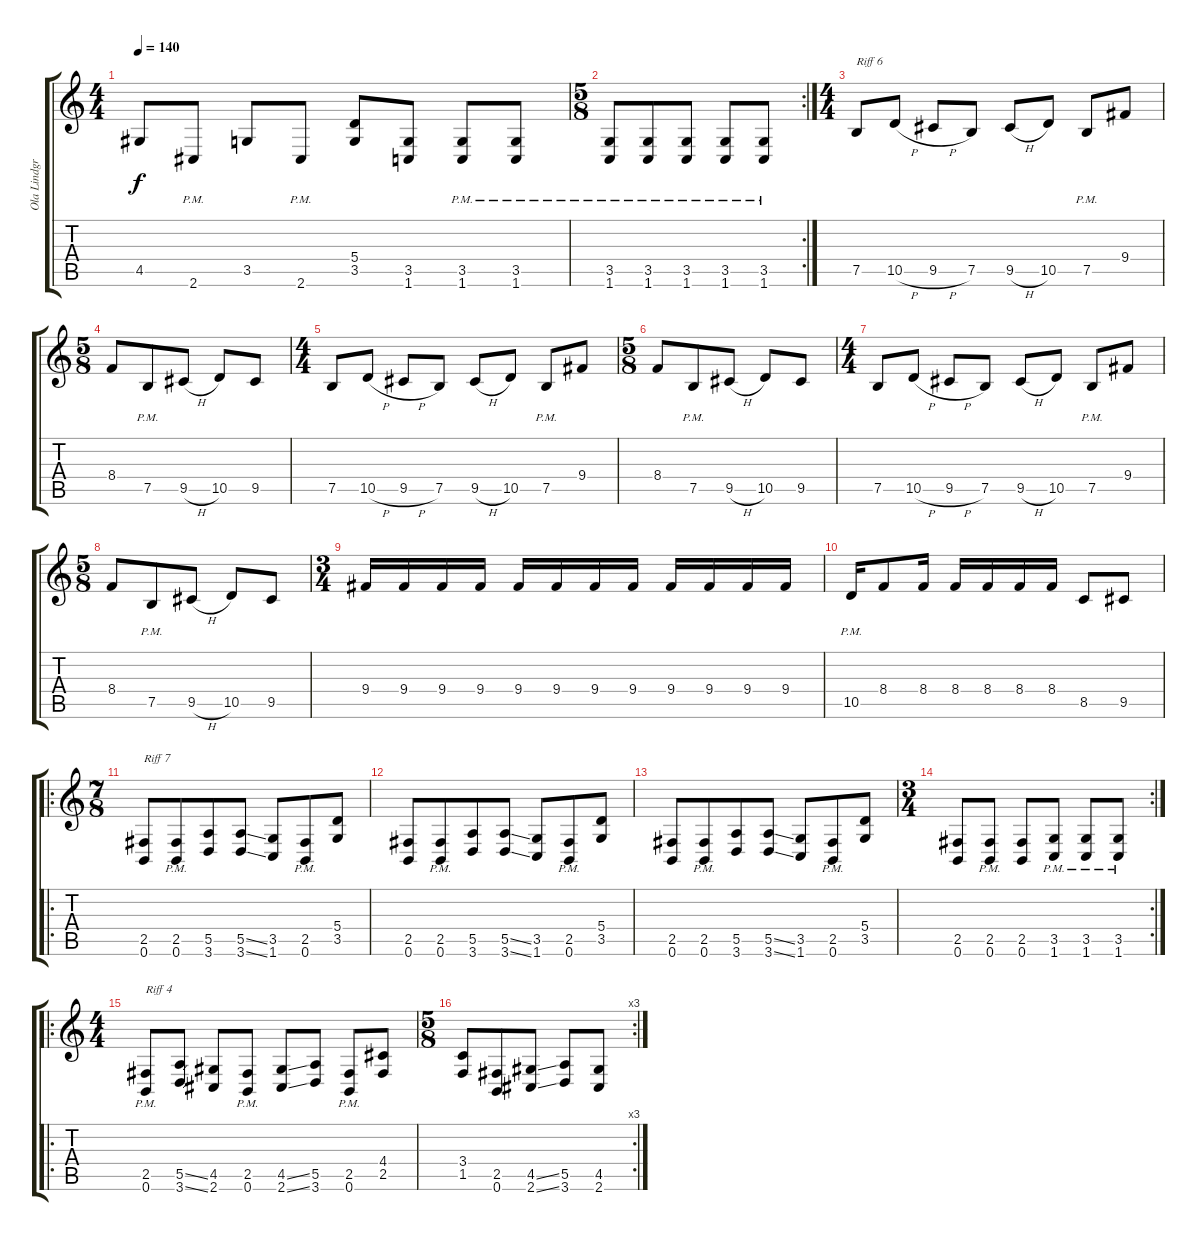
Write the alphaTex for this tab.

\track ("Ola Lindgren - Guitar I" "Ola Lindgr") {instrument overdrivenguitar}
\staff {score tabs}
\tuning (B3 G3 D3 A2 E2 B1) {hide}
\ts (4 4)
\tempo 140
\clef g2
\ks c
4.5.8{dy f} 2.6{pm}.8 3.5.8 2.6{pm}.8 (5.4 3.5).8 (3.5 1.6).8 (3.5{pm} 1.6{pm}).8 (3.5{pm} 1.6{pm}).8 |
\rc 2
\ts (5 8)
(3.5{pm} 1.6{pm}).8 (3.5{pm} 1.6{pm}).8 (3.5{pm} 1.6{pm}).8 (3.5{pm} 1.6{pm}).8 (3.5{pm} 1.6{pm}).8 |
\ts (4 4)
7.5.8{txt "Riff 6"} 10.5{h}.8 9.5{h}.8 7.5.8 9.5{h}.8 10.5.8 7.5{pm}.8 9.4.8 |
\ts (5 8)
8.4.8 7.5{pm}.8 9.5{h}.8 10.5.8 9.5.8 |
\ts (4 4)
7.5.8 10.5{h}.8 9.5{h}.8 7.5.8 9.5{h}.8 10.5.8 7.5{pm}.8 9.4.8 |
\ts (5 8)
8.4.8 7.5{pm}.8 9.5{h}.8 10.5.8 9.5.8 |
\ts (4 4)
7.5.8 10.5{h}.8 9.5{h}.8 7.5.8 9.5{h}.8 10.5.8 7.5{pm}.8 9.4.8 |
\ts (5 8)
8.4.8 7.5{pm}.8 9.5{h}.8 10.5.8 9.5.8 |
\ts (3 4)
9.4.16 9.4.16 9.4.16 9.4.16 9.4.16 9.4.16 9.4.16 9.4.16 9.4.16 9.4.16 9.4.16 9.4.16 |
10.5{pm}.16 8.4.8 8.4.16 8.4.16 8.4.16 8.4.16 8.4.16 8.5.8 9.5.8 |
\ro
\ts (7 8)
(2.5 0.6).8{txt "Riff 7"} (2.5{pm} 0.6{pm}).8 (5.5 3.6).8 (5.5{ss} 3.6{ss}).8 (3.5 1.6).8 (2.5{pm} 0.6{pm}).8 (5.4 3.5).8 |
(2.5 0.6).8 (2.5{pm} 0.6{pm}).8 (5.5 3.6).8 (5.5{ss} 3.6{ss}).8 (3.5 1.6).8 (2.5{pm} 0.6{pm}).8 (5.4 3.5).8 |
(2.5 0.6).8 (2.5{pm} 0.6{pm}).8 (5.5 3.6).8 (5.5{ss} 3.6{ss}).8 (3.5 1.6).8 (2.5{pm} 0.6{pm}).8 (5.4 3.5).8 |
\rc 2
\ts (3 4)
(2.5 0.6).8 (2.5{pm} 0.6{pm}).8 (2.5 0.6).8 (3.5{pm} 1.6{pm}).8 (3.5{pm} 1.6{pm}).8 (3.5{pm} 1.6{pm}).8 |
\ro
\ts (4 4)
(2.5{pm} 0.6{pm}).8{txt "Riff 4"} (5.5{ss} 3.6{ss}).8 (4.5 2.6).8 (2.5{pm} 0.6{pm}).8 (4.5{ss} 2.6{ss}).8 (5.5 3.6).8 (2.5{pm} 0.6{pm}).8 (4.4 2.5).8 |
\rc 3
\ts (5 8)
(3.4 1.5).8 (2.5 0.6).8 (4.5{ss} 2.6{ss}).8 (5.5 3.6).8 (4.5 2.6).8
